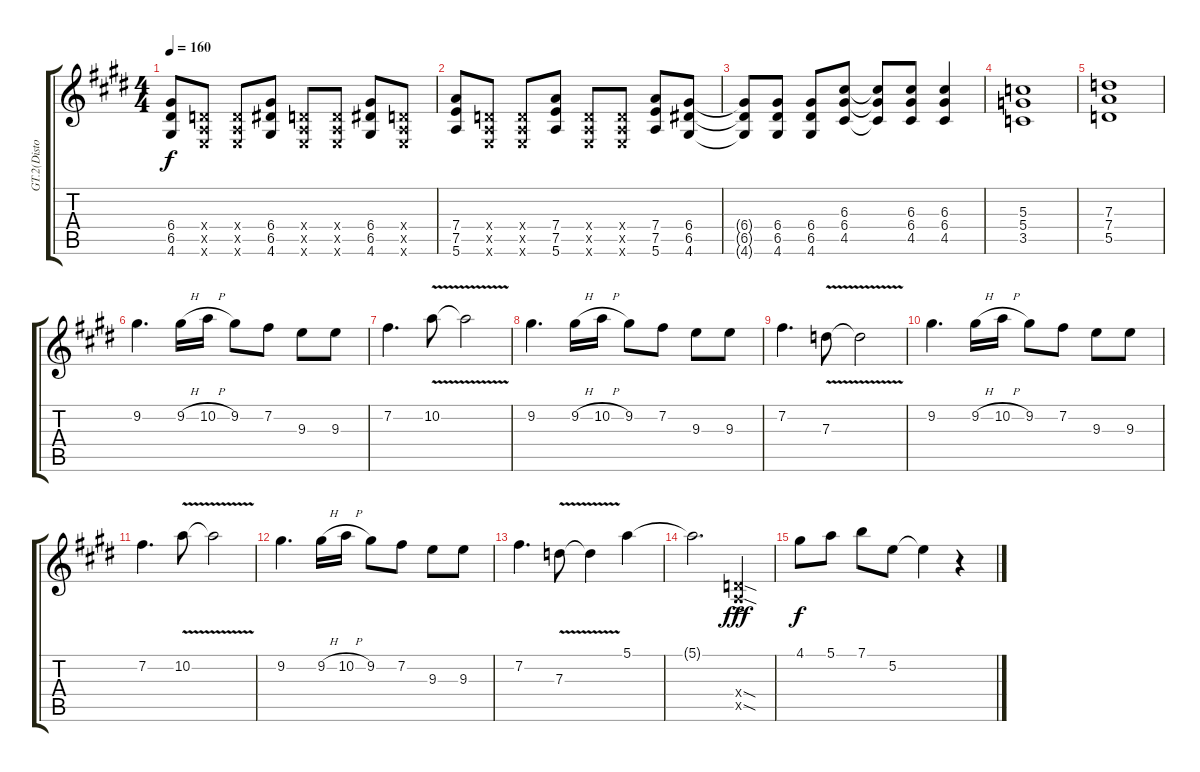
\track ("GT.2(Distortion)" "GT.2(Disto") {instrument distortionguitar}
\staff {score tabs}
\tuning (E4 B3 G3 D3 A2 E2) {hide}
\ts (4 4)
\tempo 160
\clef g2
\ks e
(6.4 6.5 4.6).8{dy f} (0.4{x} 0.5{x} 0.6{x}).8 (0.4{x} 0.5{x} 0.6{x}).8 (6.4 6.5 4.6).8 (0.4{x} 0.5{x} 0.6{x}).8 (0.4{x} 0.5{x} 0.6{x}).8 (6.4 6.5 4.6).8 (0.4{x} 0.5{x} 0.6{x}).8 |
(7.4 7.5 5.6).8 (0.4{x} 0.5{x} 0.6{x}).8 (0.4{x} 0.5{x} 0.6{x}).8 (7.4 7.5 5.6).8 (0.4{x} 0.5{x} 0.6{x}).8 (0.4{x} 0.5{x} 0.6{x}).8 (7.4 7.5 5.6).8 (6.4 6.5 4.6).8 |
(6.4{t} 6.5{t} 4.6{t}).8 (6.4 6.5 4.6).8 (6.4 6.5 4.6).8 (6.3 6.4 4.5).8 (6.3{t} 6.4{t} 4.5{t}).8 (6.3 6.4 4.5).8 (6.3 6.4 4.5).4 |
(5.3 5.4 3.5).1 |
(7.3 7.4 5.5).1 |
9.2.4{d} 9.2{h}.16 10.2{h}.16 9.2.8 7.2.8 9.3.8 9.3.8 |
7.2.4{d} 10.2{v}.8 10.2{t}.2 |
9.2.4{d} 9.2{h}.16 10.2{h}.16 9.2.8 7.2.8 9.3.8 9.3.8 |
7.2.4{d} 7.3{v}.8 7.3{t}.2 |
9.2.4{d} 9.2{h}.16 10.2{h}.16 9.2.8 7.2.8 9.3.8 9.3.8 |
7.2.4{d} 10.2{v}.8 10.2{t}.2 |
9.2.4{d} 9.2{h}.16 10.2{h}.16 9.2.8 7.2.8 9.3.8 9.3.8 |
7.2.4{d} 7.3{v}.8 7.3{t}.4 5.1.4 |
5.1{t}.2{d} (0.4{sod ac x} 0.5{sod ac x}).4{dy fff} |
4.1.8{dy f} 5.1.8 7.1.8 5.2.8 5.2{t}.4 r.4
